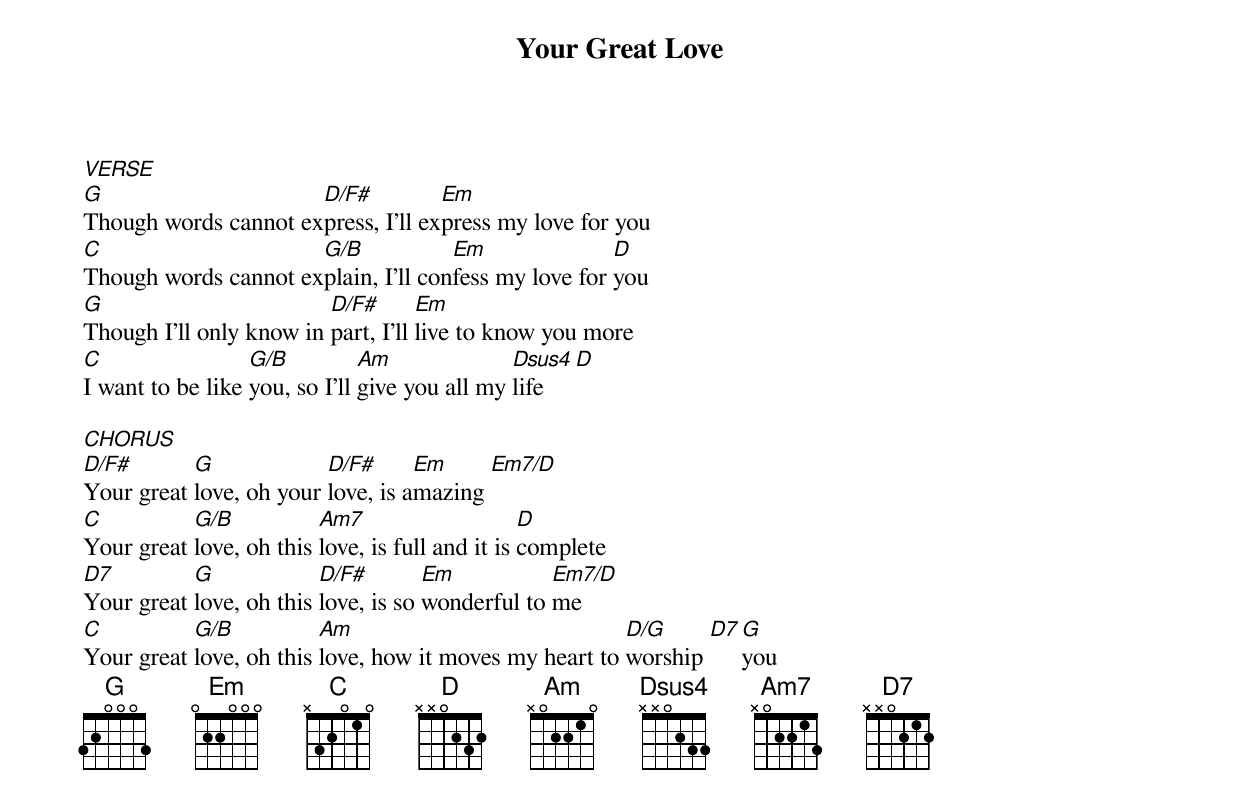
{title: Your Great Love}
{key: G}
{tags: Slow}
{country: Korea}

[VERSE]
[G]Though words cannot ex[D/F#]press, I’ll ex[Em]press my love for you
[C]Though words cannot ex[G/B]plain, I’ll con[Em]fess my love for [D]you
[G]Though I’ll only know in [D/F#]part, I’ll [Em]live to know you more
[C]I want to be like [G/B]you, so I’ll [Am]give you all my [Dsus4]life [D]

[CHORUS]
[D/F#]Your great [G]love, oh your [D/F#]love, is a[Em]mazing [Em7/D]
[C]Your great [G/B]love, oh this [Am7]love, is full and it is [D]complete
[D7]Your great [G]love, oh this [D/F#]love, is so [Em]wonderful to [Em7/D]me
[C]Your great [G/B]love, oh this [Am]love, how it moves my heart to [D/G]worship [D7][G]you
